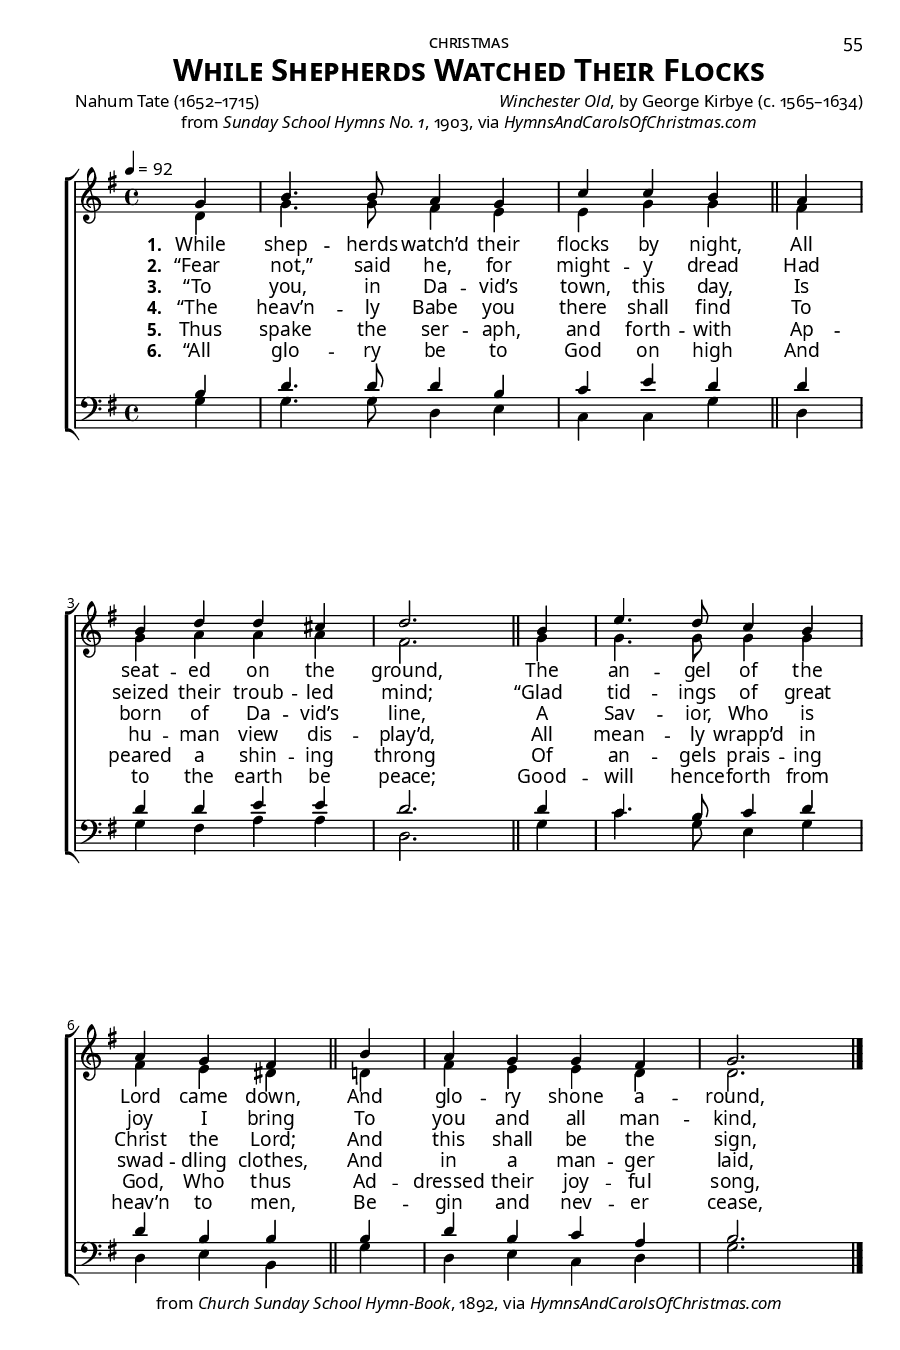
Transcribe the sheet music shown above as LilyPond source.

\version "2.14.2"
\include "util.ly"
\header {
    title = \markup{\override #'(font-name . "Garamond Premier Pro Semibold"){ \abs-fontsize #15 \smallCapsOldStyle"While Shepherds Watched Their Flocks"}}
    poet = \markup\oldStyleNum"Nahum Tate (1652–1715)"
    composer = \markup\concat{\italic"Winchester Old" \oldStyleNum", by George Kirbye (c. 1565–1634)"}
  }\paper {
  print-all-headers = ##f
  paper-height = 9\in
  paper-width = 6\in
  indent = 0\in
  %system-system-spacing = #'((basic-distance . 10) (padding . 0))
  system-system-spacing =
    #'((basic-distance . 35)
       (minimum-distance . 0)
       (padding . -2)
       (stretchability . 200))
  markup-system-spacing =
    #'((basic-distance . 0)
       (minimum-distance . 0)
       (padding . 0.5)
       (stretchability . 0))
  system-markup-spacing =
    #'((basic-distance . 0)
       (minimum-distance . 0)
       (padding . 0.5)
       (stretchability . 0))
  
  ragged-last-bottom = ##t
  ragged-bottom = ##f
  two-sided = ##t
  inner-margin = 0.5\in
  outer-margin = 0.25\in
  top-margin = 0.25\in
  bottom-margin = 0.25\in
  first-page-number = #055
  print-first-page-number = ##t
  headerLine = \markup{\override #'(font-name . "Garamond Premier Pro") \smallCapsOldStyle"christmas"}
  oddHeaderMarkup = \markup\fill-line{
     \override #'(font-name . "Garamond Premier Pro")\abs-fontsize #8.5
     \combine 
        \fill-line{"" \on-the-fly #print-page-number-check-first
        \oldStylePageNum""
        }
        \fill-line{\headerLine}
  }
  evenHeaderMarkup = \markup {
     \override #'(font-name . "Garamond Premier Pro")\abs-fontsize #8.5
     \combine
        \on-the-fly #print-page-number-check-first
        \oldStylePageNum""
        \fill-line{\headerLine}
  }
}
#(set-global-staff-size 14.6) \paper{ #(define fonts (make-pango-font-tree "GoudyOlSt BT" "Garamond Premier Pro" "Garamond Premier Pro" (/ 14.6 20))) }

\markup \fill-line \center-align { \concat { "from " \italic\oldStyleNum "Sunday School Hymns No. 1" \oldStyleNum", 1903, via " \italic"HymnsAndCarolsOfChristmas.com"}}
\markup\vspace#0.5














\header {
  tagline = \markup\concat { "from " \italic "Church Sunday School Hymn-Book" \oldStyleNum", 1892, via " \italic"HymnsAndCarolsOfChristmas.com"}
}
global = {
  \key g \major
  \time 4/4
  \autoBeamOff
  \override DynamicLineSpanner #'staff-padding = #0.0
  \override DynamicLineSpanner #'Y-extent = #'(-1 . 1)
}

sopMusic = \relative c' {
  \tempo 4 = 92
  \partial 4 g'4 |
  b4. b8 a4 g |
  c c b \bar"||"
  a |
  b d d cis |
  d2. \bar "||"
  
  b4 e4. d8 c4 b |
  a g fis \bar"||"
  b |
  a g g fis |
  g2. \bar"|."
}
sopWords = \lyricmode {
  
}

altoMusic = \relative c' {
  d4 |
  g4. g8 fis4 e |
  e g g |
  fis |
  g a a a |
  fis2. |
  
  g4 |
  g4. g8 g4 g |
  fis e dis |
  d |
  fis e e d |
  d2. \bar "|."
}
altoWords = \lyricmode {
  \dropLyricsXI
  \set stanza = #"1. "
  While shep -- herds watch’d their flocks by night,
    All seat -- ed on the ground,
  The an -- gel of the Lord came down,
    And glo -- ry shone a -- round,
    And glo -- ry shone a -- round.
}
altoWordsII = \lyricmode {
  \dropLyricsXI
  \set stanza = #"2. "
  “Fear not,” said he, for might -- y dread
    Had seized their troub -- led mind;
  “Glad tid -- ings of great joy I bring
    To you and all man -- kind,
    To you and all man -- kind.
}
altoWordsIII = \lyricmode {
  \dropLyricsXI
  \set stanza = #"3. "
  “To you, in Da -- vid’s town, this day,
    Is born of Da -- vid’s line,
  A Sav -- ior, Who is Christ the Lord;
    And this shall be the sign,
    And this shall be the sign:
}
altoWordsIV = \lyricmode {
  \dropLyricsXI
  \set stanza = #"4. "
  “The heav’n -- ly Babe you there shall find
    To hu -- man view dis -- play’d,
  All mean -- ly wrapp’d in swad -- dling clothes,
    And in a man -- ger laid,
    And in a man -- ger laid.”
}

altoWordsV = \lyricmode {
  \dropLyricsXI
  \set stanza = #"5. "
  Thus spake the ser -- aph, and forth -- with
    Ap -- peared a shin -- ing throng
  Of an -- gels prais -- ing God, Who thus
    Ad -- dressed their joy -- ful song,
    Ad -- dressed their joy -- ful song:
}

altoWordsVI = \lyricmode {
  \dropLyricsXI
  \set stanza = #"6. "
  “All glo -- ry be to God on high
    And to the earth be peace;
  Good -- will hence -- forth from heav’n to men,
    Be -- gin and nev -- er cease,
    Be -- gin and nev -- er cease.”
}

tenorMusic = \relative c' {
  b4 |
  d4. d8 d4 |
  b |
  c e d |
  d |
  d d e e |
  d2. |
  
  d4 |
  c4. b8 c4 d |
  d b b |
  b |
  d b c a |
  b2. \bar "|."
}
tenorWords = \lyricmode {

}

bassMusic = \relative c {
  g'4 |
  g4. g8 d4 e |
  c c g' |
  d |
  g fis a a |
  d,2. |
  
  g4 |
  c4. g8 e4 g |
  d e b |
  g' |
  d e c d |
  g2. \bar "|."
}
bassWords = \lyricmode {

}

\score {
  <<
   \new ChoirStaff <<
%    \new Lyrics = sopranos \with { \override VerticalAxisGroup #'nonstaff-relatedstaff-spacing = #'((basic-distance . 1)) }
    \new Staff = women <<
      \new Voice = "sopranos" { \voiceOne << \global \sopMusic >> }
      \new Voice = "altos" { \voiceTwo << \global \altoMusic >> }
    >>
    \new Lyrics \with { alignAboveContext = #"women" \override VerticalAxisGroup #'nonstaff-relatedstaff-spacing = #'((basic-distance . 1))} \lyricsto "sopranos" \sopWords
    \new Lyrics = "altosVI"  \with { alignBelowContext = #"women" } \lyricsto "sopranos" \altoWordsVI
    \new Lyrics = "altosV"  \with { alignBelowContext = #"women" } \lyricsto "sopranos" \altoWordsV
    \new Lyrics = "altosIV"  \with { alignBelowContext = #"women" } \lyricsto "sopranos" \altoWordsIV
    \new Lyrics = "altosIII"  \with { alignBelowContext = #"women" } \lyricsto "sopranos" \altoWordsIII
    \new Lyrics = "altosII"  \with { alignBelowContext = #"women" } \lyricsto "sopranos" \altoWordsII
    \new Lyrics = "altos"  \with { alignBelowContext = #"women" \override VerticalAxisGroup #'nonstaff-relatedstaff-spacing = #'((padding . -0.9)) } \lyricsto "sopranos" \altoWords
   \new Staff = men <<
      \clef bass
      \new Voice = "tenors" { \voiceOne << \global \tenorMusic >> }
      \new Voice = "basses" { \voiceTwo << \global \bassMusic >> }
    >>
    \new Lyrics \with { alignAboveContext = #"men" \override VerticalAxisGroup #'nonstaff-relatedstaff-spacing = #'((basic-distance . 1)) } \lyricsto "tenors" \tenorWords
    \new Lyrics \with { alignBelowContext = #"men" \override VerticalAxisGroup #'nonstaff-relatedstaff-spacing = #'((basic-distance . 1)) } \lyricsto "basses" \bassWords
  >>
%    \new PianoStaff << \new Staff { \new Voice { \pianoRH } } \new Staff { \clef "bass" \pianoLH } >>
  >>
  \layout {
    %#(layout-set-staff-size 15)
    #(define fonts (make-pango-font-tree "GoudyOlSt BT" "Garamond Premier Pro" "Garamond Premier Pro" (/ 15 20)))
    \context {
      \Score
      %\override SpacingSpanner #'base-shortest-duration = #(ly:make-moment 1 8)
      %\override SpacingSpanner #'common-shortest-duration = #(ly:make-moment 1 4)
    }
    \context {
      % Remove all empty staves
      % \Staff \RemoveEmptyStaves \override VerticalAxisGroup #'remove-first = ##t
    }
    \context {
      \Lyrics
      \override LyricText #'X-offset = #center-on-word
    }
  }
  
  \midi {
    \tempo 4 = 92
    \set Staff.midiInstrument = "flute"
  
    \context {
      \Voice
      \remove "Dynamic_performer"
    }
  }
}
